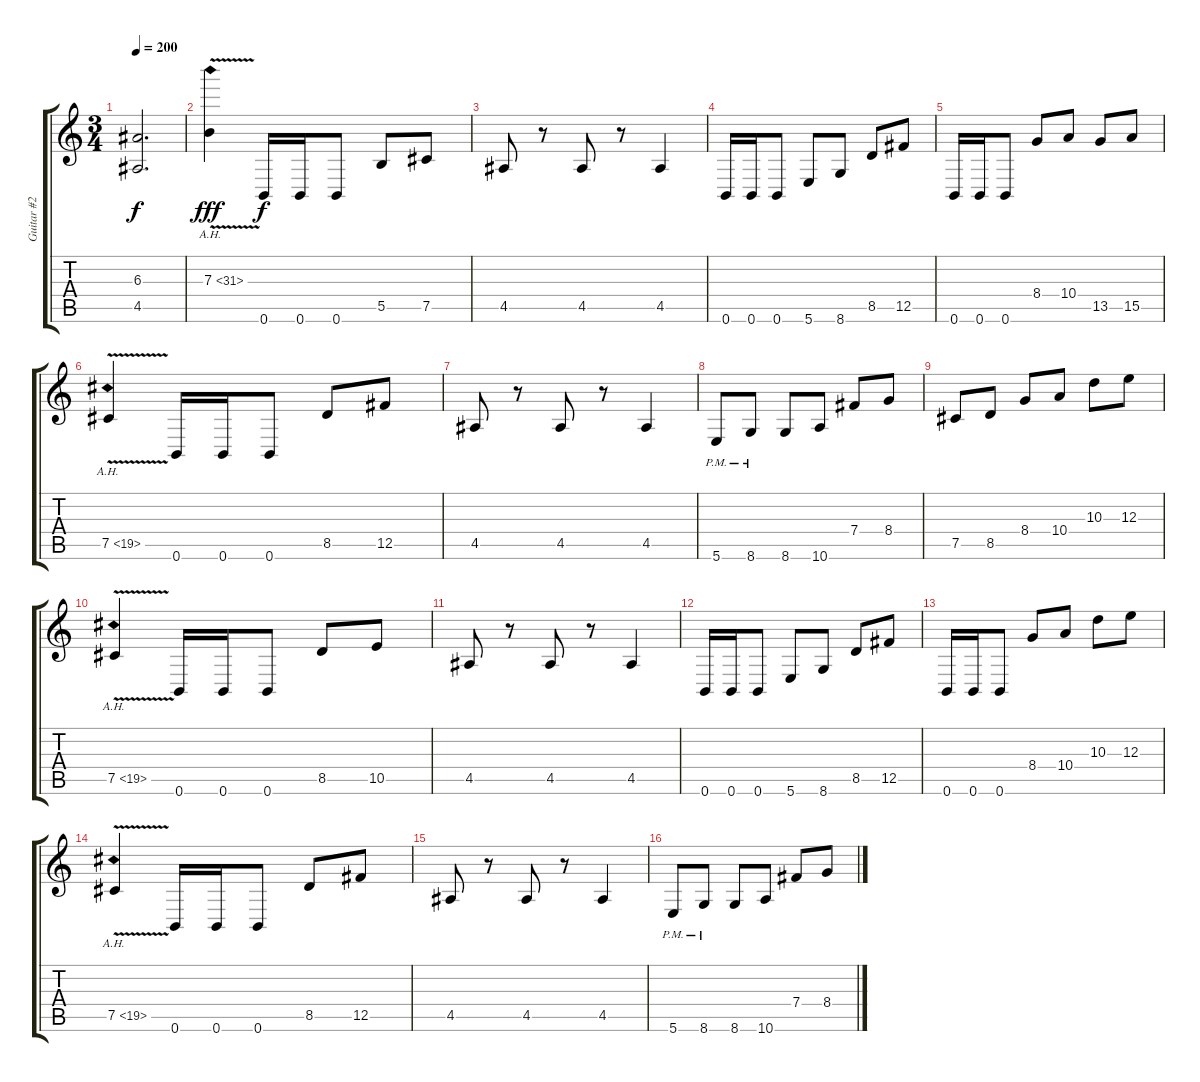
\track ("Guitar #2" "Guitar #2") {instrument overdrivenguitar}
\staff {score tabs}
\tuning (Db4 Ab3 E3 B2 Gb2 B1) {hide}
\ts (3 4)
\tempo 200
\clef g2
\ks c
(6.3{t} 4.5{t}).2{d dy f} |
7.3{ah 24 v}.4{dy fff} 0.6.16{dy f} 0.6.16 0.6.8 5.5.8 7.5.8 |
4.5.8 r.8 4.5.8 r.8 4.5.4 |
0.6.16 0.6.16 0.6.8 5.6.8 8.6.8 8.5.8 12.5.8 |
0.6.16 0.6.16 0.6.8 8.4.8 10.4.8 13.5.8 15.5.8 |
7.5{ah 12 v}.4 0.6.16 0.6.16 0.6.8 8.5.8 12.5.8 |
4.5.8 r.8 4.5.8 r.8 4.5.4 |
5.6{pm}.8 8.6{pm}.8 8.6.8 10.6.8 7.4.8 8.4.8 |
7.5.8 8.5.8 8.4.8 10.4.8 10.3.8 12.3.8 |
7.5{ah 12 v}.4 0.6.16 0.6.16 0.6.8 8.5.8 10.5.8 |
4.5.8 r.8 4.5.8 r.8 4.5.4 |
0.6.16 0.6.16 0.6.8 5.6.8 8.6.8 8.5.8 12.5.8 |
0.6.16 0.6.16 0.6.8 8.4.8 10.4.8 10.3.8 12.3.8 |
7.5{ah 12 v}.4 0.6.16 0.6.16 0.6.8 8.5.8 12.5.8 |
4.5.8 r.8 4.5.8 r.8 4.5.4 |
5.6{pm}.8 8.6{pm}.8 8.6.8 10.6.8 7.4.8 8.4.8
